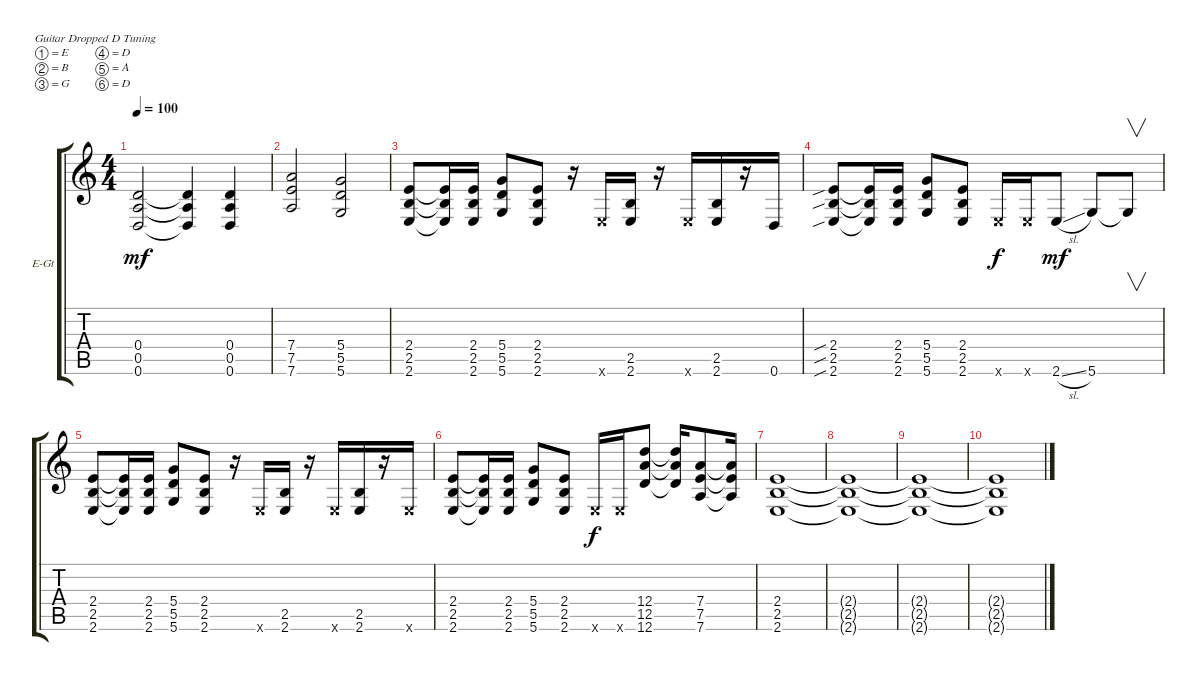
\defaultSystemsLayout 4
\bracketExtendMode groupsimilarinstruments
\firstSystemTrackNameOrientation horizontal
\otherSystemsTrackNameOrientation horizontal
\track ("Electric Guitar" "E-Gt") {instrument distortionguitar}
\staff {score tabs}
\tuning (E4 B3 G3 D3 A2 D2)
\ts (4 4)
\tempo 100
\clef g2
\ks c
(0.6 0.5 0.4).2{dy mf} (0.4{t} 0.5{t} 0.6{t}).4 (0.4 0.5 0.6).4 |
(7.6 7.5 7.4).2 (5.4 5.5 5.6).2 |
(2.6 2.5 2.4).8 (2.6{t} 2.4{t} 2.5{t}).16 (2.6 2.5 2.4).16 (5.6 5.5 5.4).8 (2.6 2.4 2.5).8 r.16 2.6{x}.16 (2.6 2.5).16 r.16 2.6{x}.16 (2.6 2.5).16 r.16 0.6.16 |
(2.6{sib} 2.5{sib} 2.4{sib}).8 (2.6{t} 2.4{t} 2.5{t}).16 (2.6 2.5 2.4).16 (5.6 5.5 5.4).8 (2.6 2.4 2.5).8 2.6{x}.16{dy f} 2.6{x}.16 2.6{sl}.8{dy mf} 5.6.8 5.6{t}.8{v} |
(2.6 2.5 2.4).8 (2.6{t} 2.4{t} 2.5{t}).16 (2.6 2.5 2.4).16 (5.6 5.5 5.4).8 (2.6 2.4 2.5).8 r.16 2.6{x}.16 (2.6 2.5).16 r.16 2.6{x}.16 (2.6 2.5).16 r.16 2.6{x}.16 |
(2.6 2.5 2.4).8 (2.6{t} 2.4{t} 2.5{t}).16 (2.6 2.5 2.4).16 (5.6 5.5 5.4).8 (2.6 2.4 2.5).8 2.6{x}.16{dy f} 2.6{x}.16 (12.6 12.5 12.4).8 (12.6{t} 12.5{t} 12.4{t}).16 (7.6 7.5 7.4).8 (7.4{t} 7.5{t} 7.6{t}).16 |
(2.6 2.5 2.4).1 |
(2.4{t} 2.5{t} 2.6{t}).1 |
(2.4{t} 2.5{t} 2.6{t}).1 |
(2.6{t} 2.5{t} 2.4{t}).1
